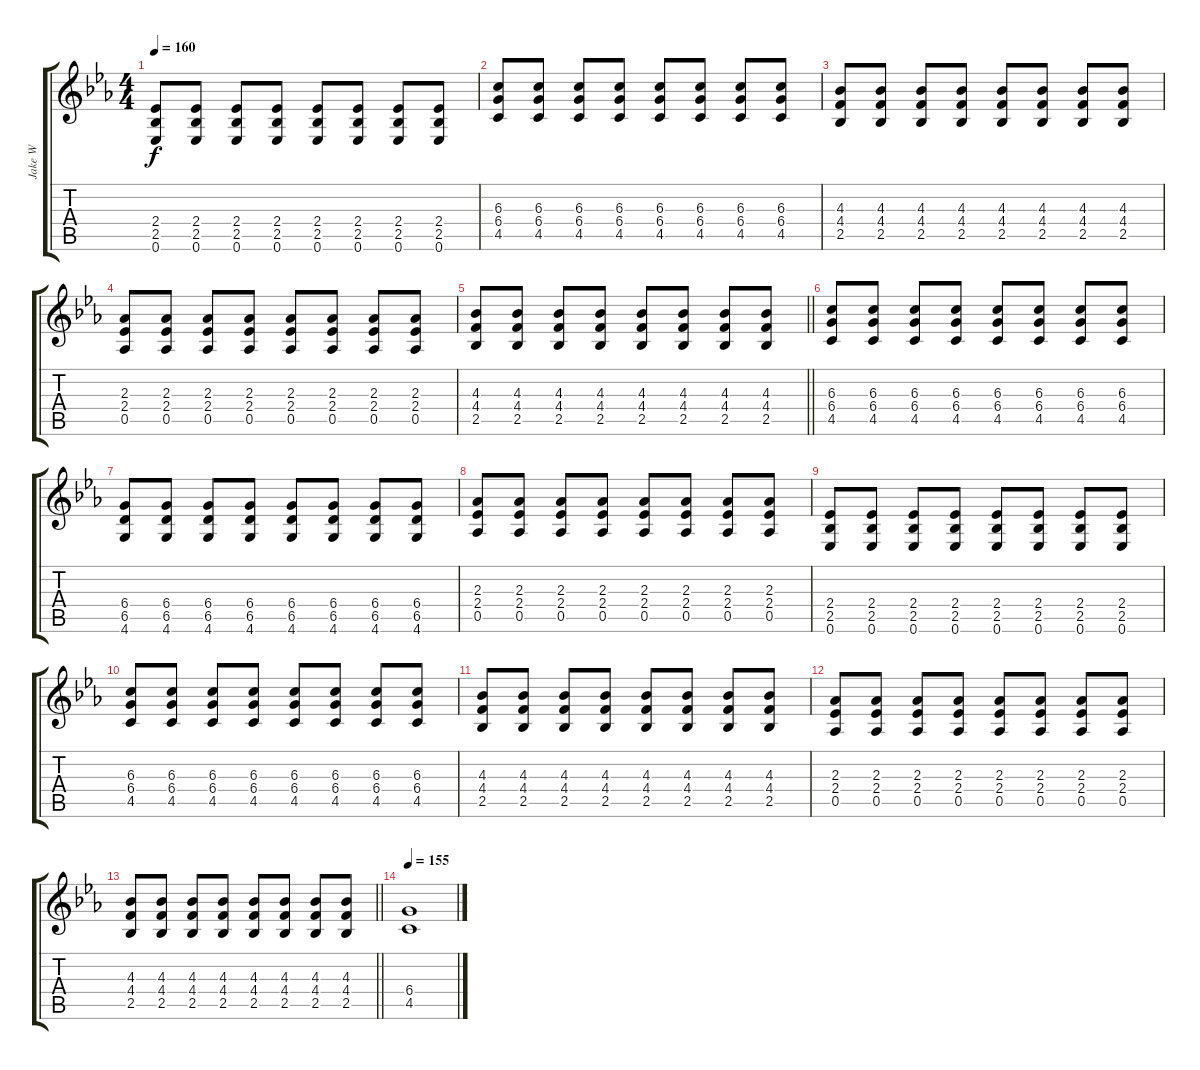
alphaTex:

\track ("Jake W" "Jake W") {instrument distortionguitar}
\staff {score tabs}
\tuning (Eb4 Bb3 Gb3 Db3 Ab2 Eb2) {hide}
\ts (4 4)
\tempo 160
\clef g2
\ks cminor
(2.4 2.5 0.6).8{dy f} (2.4 2.5 0.6).8 (2.4 2.5 0.6).8 (2.4 2.5 0.6).8 (2.4 2.5 0.6).8 (2.4 2.5 0.6).8 (2.4 2.5 0.6).8 (2.4 2.5 0.6).8 |
(6.3 6.4 4.5).8 (6.3 6.4 4.5).8 (6.3 6.4 4.5).8 (6.3 6.4 4.5).8 (6.3 6.4 4.5).8 (6.3 6.4 4.5).8 (6.3 6.4 4.5).8 (6.3 6.4 4.5).8 |
(4.3 4.4 2.5).8 (4.3 4.4 2.5).8 (4.3 4.4 2.5).8 (4.3 4.4 2.5).8 (4.3 4.4 2.5).8 (4.3 4.4 2.5).8 (4.3 4.4 2.5).8 (4.3 4.4 2.5).8 |
(2.3 2.4 0.5).8 (2.3 2.4 0.5).8 (2.3 2.4 0.5).8 (2.3 2.4 0.5).8 (2.3 2.4 0.5).8 (2.3 2.4 0.5).8 (2.3 2.4 0.5).8 (2.3 2.4 0.5).8 |
\barLineRight lightlight
(4.3 4.4 2.5).8 (4.3 4.4 2.5).8 (4.3 4.4 2.5).8 (4.3 4.4 2.5).8 (4.3 4.4 2.5).8 (4.3 4.4 2.5).8 (4.3 4.4 2.5).8 (4.3 4.4 2.5).8 |
(6.3 6.4 4.5).8 (6.3 6.4 4.5).8 (6.3 6.4 4.5).8 (6.3 6.4 4.5).8 (6.3 6.4 4.5).8 (6.3 6.4 4.5).8 (6.3 6.4 4.5).8 (6.3 6.4 4.5).8 |
(6.4 6.5 4.6).8 (6.4 6.5 4.6).8 (6.4 6.5 4.6).8 (6.4 6.5 4.6).8 (6.4 6.5 4.6).8 (6.4 6.5 4.6).8 (6.4 6.5 4.6).8 (6.4 6.5 4.6).8 |
(2.3 2.4 0.5).8 (2.3 2.4 0.5).8 (2.3 2.4 0.5).8 (2.3 2.4 0.5).8 (2.3 2.4 0.5).8 (2.3 2.4 0.5).8 (2.3 2.4 0.5).8 (2.3 2.4 0.5).8 |
(2.4 2.5 0.6).8 (2.4 2.5 0.6).8 (2.4 2.5 0.6).8 (2.4 2.5 0.6).8 (2.4 2.5 0.6).8 (2.4 2.5 0.6).8 (2.4 2.5 0.6).8 (2.4 2.5 0.6).8 |
(6.3 6.4 4.5).8 (6.3 6.4 4.5).8 (6.3 6.4 4.5).8 (6.3 6.4 4.5).8 (6.3 6.4 4.5).8 (6.3 6.4 4.5).8 (6.3 6.4 4.5).8 (6.3 6.4 4.5).8 |
(4.3 4.4 2.5).8 (4.3 4.4 2.5).8 (4.3 4.4 2.5).8 (4.3 4.4 2.5).8 (4.3 4.4 2.5).8 (4.3 4.4 2.5).8 (4.3 4.4 2.5).8 (4.3 4.4 2.5).8 |
(2.3 2.4 0.5).8 (2.3 2.4 0.5).8 (2.3 2.4 0.5).8 (2.3 2.4 0.5).8 (2.3 2.4 0.5).8 (2.3 2.4 0.5).8 (2.3 2.4 0.5).8 (2.3 2.4 0.5).8 |
\barLineRight lightlight
(4.3 4.4 2.5).8 (4.3 4.4 2.5).8 (4.3 4.4 2.5).8 (4.3 4.4 2.5).8 (4.3 4.4 2.5).8 (4.3 4.4 2.5).8 (4.3 4.4 2.5).8 (4.3 4.4 2.5).8 |
\tempo 155
(6.4 4.5).1
